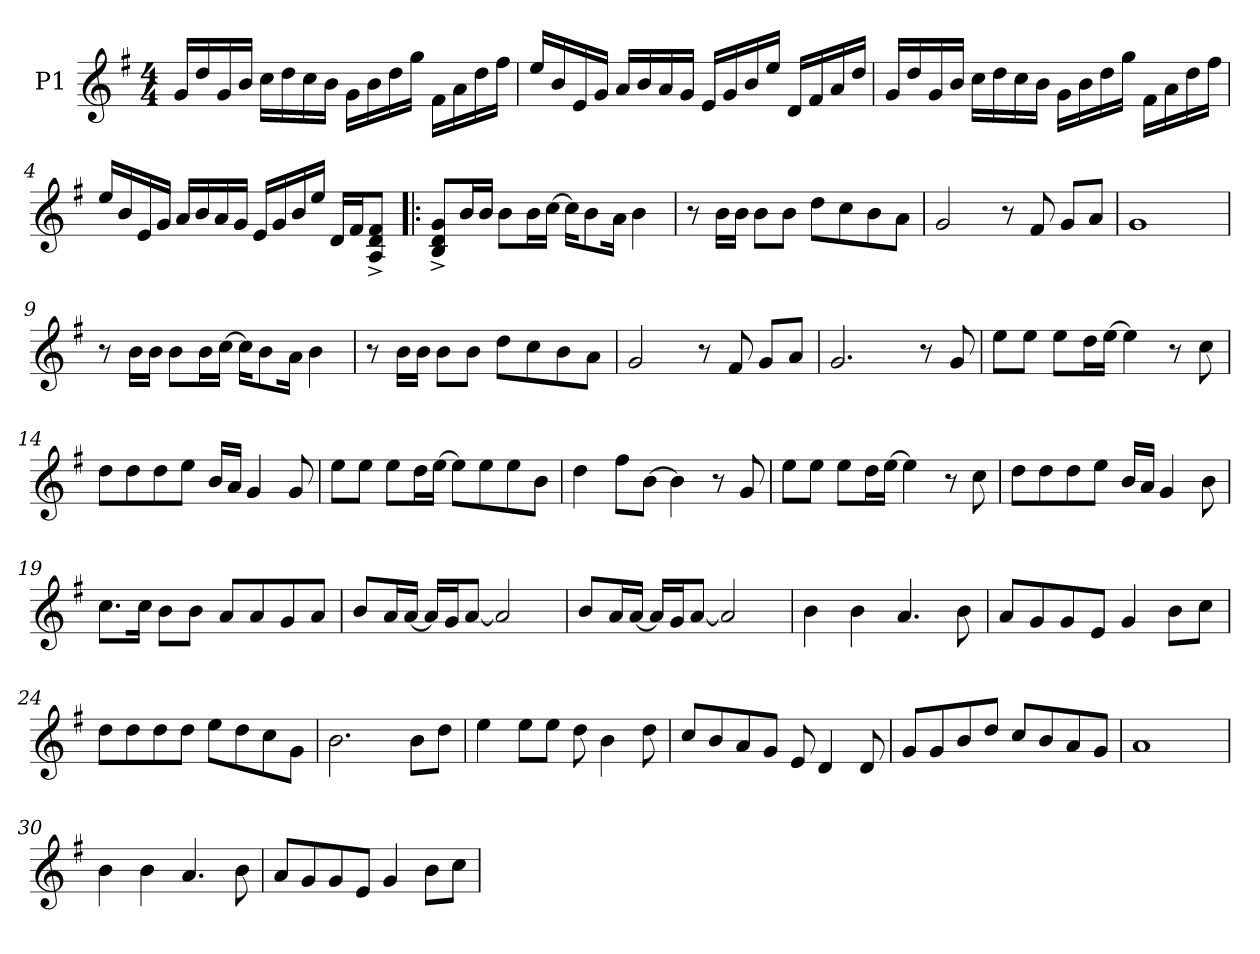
**kern
*part1
*staff1
*I"P1
*clefG2
*k[f#]
*G:
*M4/4
*MM85
=1
16g/LL
16dd/
16g/
16b/JJ
16cc\LL
16dd\
16cc\
16b\JJ
16g\LL
16b\
16dd\
16gg\JJ
16f#\LL
16a\
16dd\
16ff#\JJ
=2
16ee/LL
16b/
16e/
16g/JJ
16a/LL
16b/
16a/
16g/JJ
16e/LL
16g/
16b/
16ee/JJ
16d/LL
16f#/
16a/
16dd/JJ
!!LO:LB:g=z
=3
16g/LL
16dd/
16g/
16b/JJ
16cc\LL
16dd\
16cc\
16b\JJ
16g\LL
16b\
16dd\
16gg\JJ
16f#\LL
16a\
16dd\
16ff#\JJ
=4
16ee/LL
16b/
16e/
16g/JJ
16a/LL
16b/
16a/
16g/JJ
16e/LL
16g/
16b/
16ee/JJ
16d/LL
16f#/J
8A/^ 8d/^ 8f#/^J
=5!|:
8B/^ 8d/^ 8g/^L
16b/L
16b/JJ
8b\L
16b\L
[>16cc\JJ
16cc\KL]
8b\
16a\Jk
4b\
!!LO:LB:g=z
=6
8r
16b\LL
16b\JJ
8b\L
8b\J
8dd\L
8cc\
8b\
8a\J
=7
2g/
8r
8f#/
8g/L
8a/J
=8
1g
=9
8r
16b\LL
16b\JJ
8b\L
16b\L
[>16cc\JJ
16cc\KL]
8b\
16a\Jk
4b\
=10
8r
16b\LL
16b\JJ
8b\L
8b\J
8dd\L
8cc\
8b\
8a\J
!!LO:LB:g=z
=11
2g/
8r
8f#/
8g/L
8a/J
=12
2.g/
8r
8g/
=13
8ee\L
8ee\J
8ee\L
16dd\L
[>16ee\JJ
4ee\]
8r
8cc\
=14
8dd\L
8dd\
8dd\
8ee\J
16b/LL
16a/JJ
4g/
8g/
=15
8ee\L
8ee\J
8ee\L
16dd\L
[>16ee\JJ
8ee\L]
8ee\
8ee\
8b\J
!!LO:LB:g=z
=16
4dd\
8ff#\L
[>8b\J
4b\]
8r
8g/
=17
8ee\L
8ee\J
8ee\L
16dd\L
[>16ee\JJ
4ee\]
8r
8cc\
=18
8dd\L
8dd\
8dd\
8ee\J
16b/LL
16a/JJ
4g/
8b\
=19
8.cc\L
16cc\Jk
8b\L
8b\J
8a/L
8a/
8g/
8a/J
!!LO:LB:g=z
=20
8b/L
16a/L
[<16a/JJ
16a/LL]
16g/J
[<8a/J
2a/]
=21
8b/L
16a/L
[<16a/JJ
16a/LL]
16g/J
[<8a/J
2a/]
=22
4b\
4b\
4.a/
8b\
=23
8a/L
8g/
8g/
8e/J
4g/
8b\L
8cc\J
=24
8dd\L
8dd\
8dd\
8dd\J
8ee\L
8dd\
8cc\
8g\J
!!LO:LB:g=z
=25
2.b\
8b\L
8dd\J
=26
4ee\
8ee\L
8ee\J
8dd\
4b\
8dd\
=27
8cc/L
8b/
8a/
8g/J
8e/
4d/
8d/
=28
8g/L
8g/
8b/
8dd/J
8cc/L
8b/
8a/
8g/J
=29
1a
!!LO:LB:g=z
=30
4b\
4b\
4.a/
8b\
=31
8a/L
8g/
8g/
8e/J
4g/
8b\L
8cc\J
=
*-
